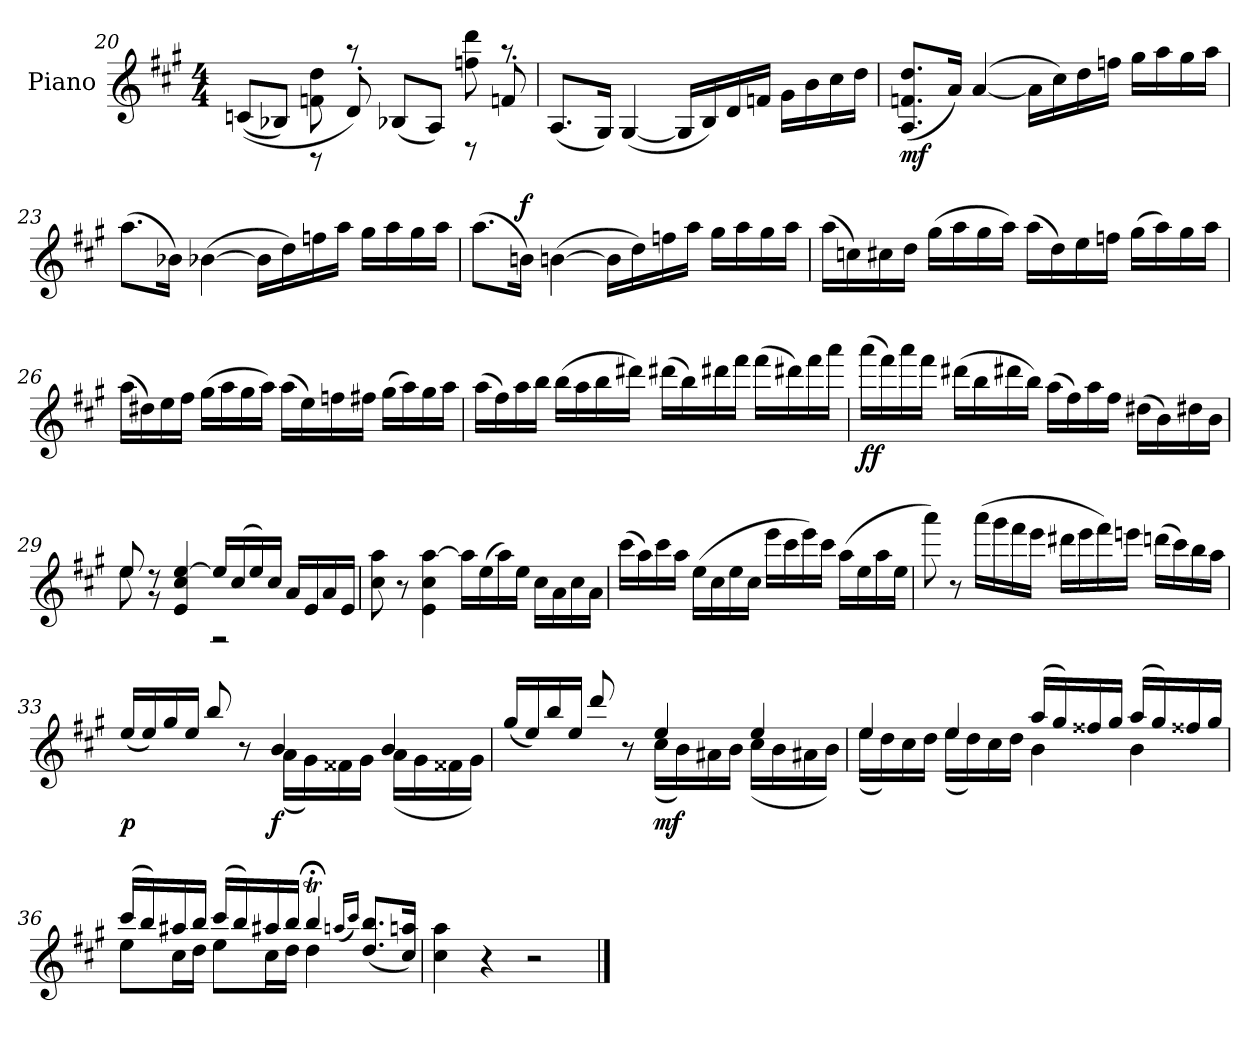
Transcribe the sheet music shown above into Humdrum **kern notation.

**kern	**dynam
*part1	*part1
*staff1	*staff1
*I"Piano	*
*I'Pno.	*
!!LO:LB:g=z
*clefG2	*
*k[f#c#g#]	*
*M4/4	*
=20	=20
*^	*
((8cn/L	4ryy	.
8B-X/J)	.	.
8rBB	8fn\ 8dd\	.
8d'/)	8raa	.
(8B-X/L	4ryy	.
8A/J)	.	.
8rD	8ffn\ 8ddd\	.
8fn'/	8raa	.
*v	*v	*
=21	=21
(8.A/L	.
16G#/Jk)	.
([4G#/	.
16G#/LL]	.
16B/)	.
16d/	.
16fn/JJ	.
16g#\LL	.
16b\	.
16cc#\	.
16dd\JJ	.
=22	=22
!	!LO:DY:b
(8.A/ 8.fn/ 8.dd/L	mf
16a/Jk)	.
([4a/	.
16a\LL]	.
16cc#\)	.
16dd\	.
16ffn\JJ	.
16gg#\LL	.
16aa\	.
16gg#\	.
16aa\JJ	.
!!LO:LB:g=z
=23	=23
(8.aa\L	.
16b-X\Jk)	.
([4b-X\	.
16b-\LL]	.
16dd\)	.
16ffn\	.
16aa\JJ	.
16gg#\LL	.
16aa\	.
16gg#\	.
16aa\JJ	.
=24	=24
(8.aa\L	.
!	!LO:DY:a
16bn\Jk)	f
([4bn\	.
16b\LL]	.
16dd\)	.
16ffn\	.
16aa\JJ	.
16gg#\LL	.
16aa\	.
16gg#\	.
16aa\JJ	.
=25	=25
(16aa\LL	.
16ccn\)	.
16cc#X\	.
16dd\JJ	.
(16gg#\LL	.
16aa\	.
16gg#\	.
16aa\JJ)	.
(16aa\LL	.
16dd\)	.
16ee\	.
16ffn\JJ	.
(16gg#\LL	.
16aa\)	.
16gg#\	.
16aa\JJ	.
!!LO:PB:g=z
=26	=26
(16aa\LL	.
16dd#X\)	.
16ee\	.
16ff#\JJ	.
(16gg#\LL	.
16aa\	.
16gg#\	.
16aa\JJ)	.
(16aa\LL	.
16ee\)	.
16ffn\	.
16ff#X\JJ	.
(16gg#\LL	.
16aa\)	.
16gg#\	.
16aa\JJ	.
=27	=27
(16aa\LL	.
16ff#\)	.
16aa\	.
16bb\JJ	.
(16bb\LL	.
16aa\	.
16bb\	.
16ddd#X\JJ)	.
(16ddd#X\LL	.
16bb\)	.
16ddd#X\	.
16fff#\JJ	.
(16fff#\LL	.
16ddd#X\)	.
16fff#\	.
16aaa\JJ	.
!!LO:LB:g=z
=28	=28
!	!LO:DY:b
(16aaa\LL	ff
16fff#\)	.
16aaa\	.
16fff#\JJ	.
(16ddd#X\LL	.
16bb\	.
16ddd#X\	.
16bb\JJ)	.
(16aa\LL	.
16ff#\)	.
16aa\	.
16ff#\JJ	.
(16dd#X\LL	.
16b\)	.
16dd#X\	.
16b\JJ	.
=29	=29
*^	*
8ee/	8ee\	.
8r	8r	.
4e/ 4cc#/ [4ee/	4ryy	.
16ee/LL]	2r	.
(16cc#/	.	.
16ee/)	.	.
16cc#/JJ	.	.
16a/LL	.	.
16e/	.	.
16a/	.	.
16e/JJ	.	.
*v	*v	*
=30	=30
8cc#\ 8aa\	.
8r	.
4e\ 4cc#\ [4aa\	.
16aa\LL]	.
(16ee\	.
16aa\)	.
16ee\JJ	.
16cc#\LL	.
16a\	.
16cc#\	.
16a\JJ	.
!!LO:LB:g=z
=31	=31
(16ccc#\LL	.
16aa\)	.
16ccc#\	.
16aa\JJ	.
(16ee\LL	.
16cc#\	.
16ee\	.
16cc#\JJ	.
16eee\LL	.
16ccc#\	.
16eee\)	.
16ccc#\JJ	.
(16aa\LL	.
16ee\	.
16aa\	.
16ee\JJ	.
=32	=32
8aaa\)	.
8r	.
(16aaa\LL	.
16ggg#\	.
16fff#\	.
16eee\JJ	.
16ddd#X\LL	.
16eee\	.
16fff#\)	.
16eeen\JJ	.
(16dddn\LL	.
16ccc#\)	.
16bb\	.
16aa\JJ	.
!!LO:LB:g=z
=33	=33
*^	*
!	!	!LO:DY:b
(16ee/LL	2ryy	p
16ee/)	.	.
16gg#/	.	.
16ee/JJ	.	.
8bb/	.	.
8r	.	.
!	!	!LO:DY:b
4b/	(16a\LL	f
.	16g#\)	.
.	16f##X\	.
.	16g#\JJ	.
4b/	(16a\LL	.
.	16g#\	.
.	16f##X\	.
.	16g#\JJ)	.
=34	=34	=34
(16gg#/LL	2ryy	.
16ee/)	.	.
16bb/	.	.
16ee/JJ	.	.
8ddd/	.	.
8r	.	.
!	!	!LO:DY:b
4ee/	(16cc#\LL	mf
.	16b\)	.
.	16a#X\	.
.	16b\JJ	.
4ee/	(16cc#\LL	.
.	16b\	.
.	16a#X\	.
.	16b\JJ)	.
!!LO:LB:g=z	!!
=35	=35	=35
4ee/	(16ee\LL	.
.	16dd\)	.
.	16cc#\	.
.	16dd\JJ	.
4ee/	(16ee\LL	.
.	16dd\)	.
.	16cc#\	.
.	16dd\JJ	.
(16aa/LL	4b\	.
16gg#/)	.	.
16ff##X/	.	.
16gg#/JJ	.	.
(16aa/LL	4b\	.
16gg#/)	.	.
16ff##X/	.	.
16gg#/JJ	.	.
=36	=36	=36
(16ccc#/LL	8ee\L	.
16bb/)	.	.
16aa#X/	16cc#\L	.
16bb/JJ	16dd\JJ	.
(16ccc#/LL	8ee\L	.
16bb/)	.	.
16aa#X/	16cc#\L	.
16bb/JJ	16dd\JJ	.
4bb;<T/	4dd\	.
(16qaan/LL	.	.
16qccc#/JJ)	.	.
(8.dd/ 8.bb/L	4ryy	.
16cc#/ 16aa/Jk)	.	.
*v	*v	*
=37	=37
4cc#\ 4aa\	.
4r	.
2r	.
==	==
*-	*-
